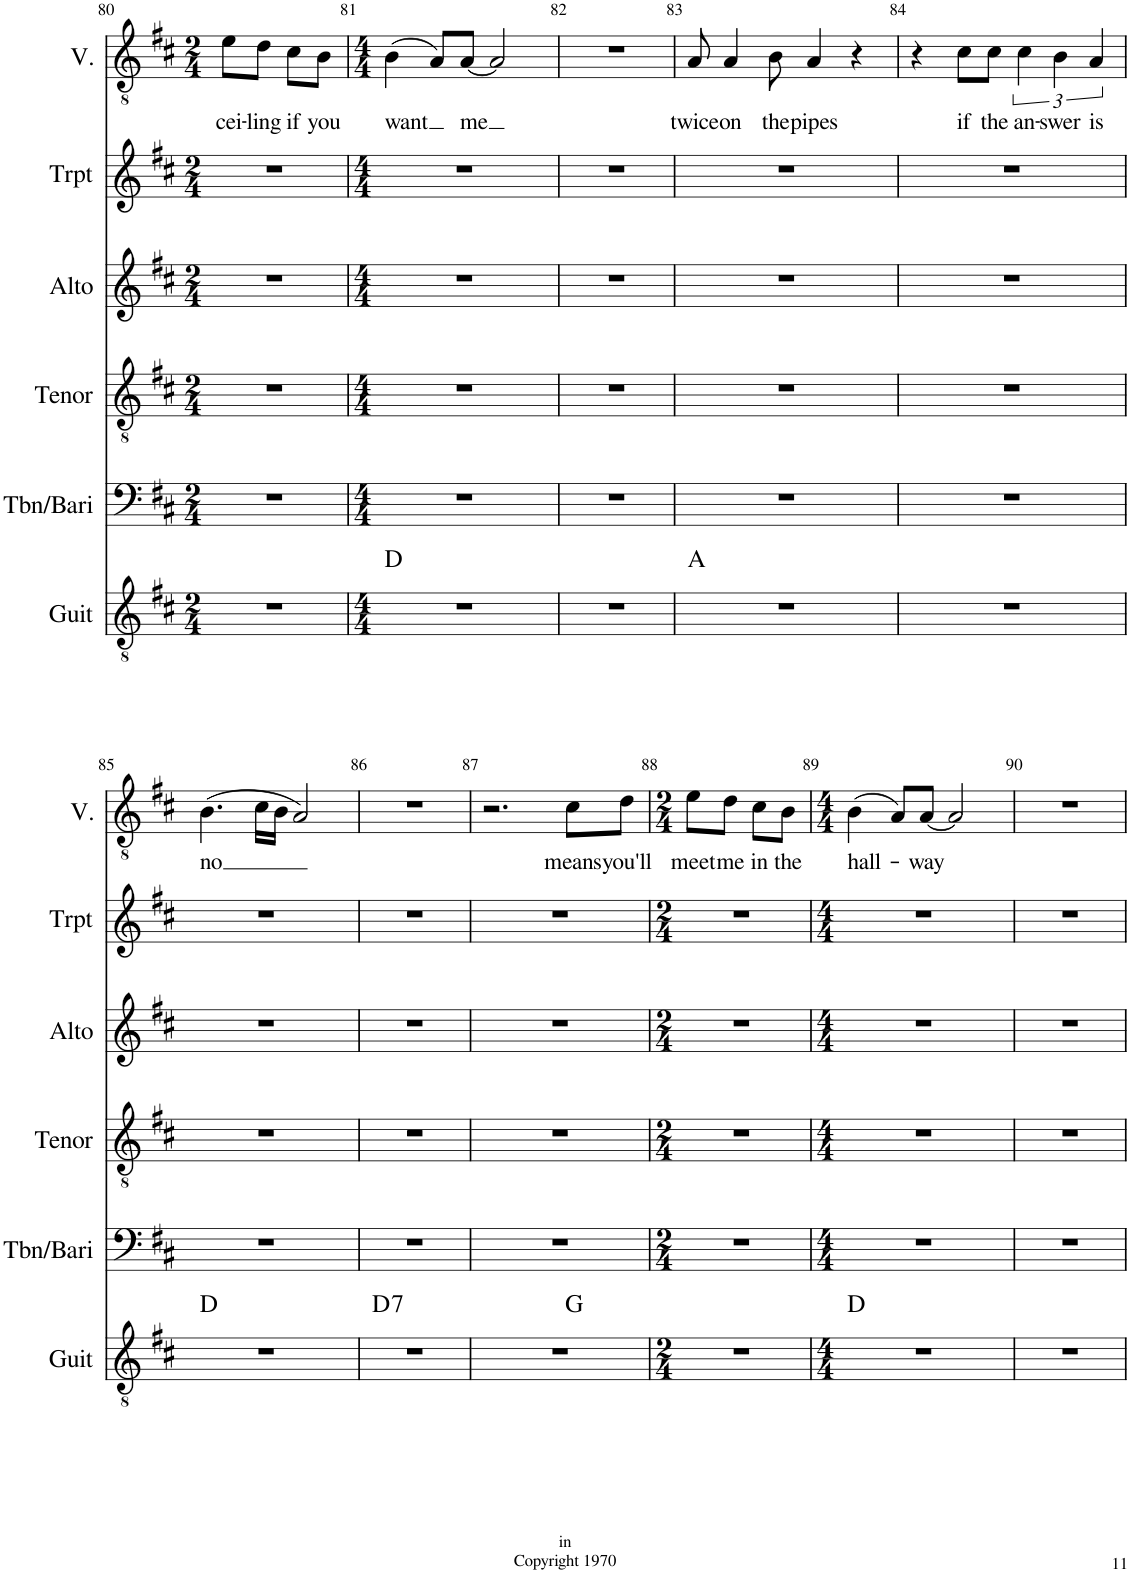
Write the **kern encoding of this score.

**kern	**harte	**kern	**kern	**kern	**kern	**kern	**text
*part6	*part6	*part5	*part4	*part3	*part2	*part1	*part1
*staff6	*	*staff5	*staff4	*staff3	*staff2	*staff1	*staff1
*I"Guit	*	*I"Tbn/Bari	*I"Tenor	*I"Alto	*I"Trpt	*I"Vocal	*
*I'Guit	*	*I'Tbn/Bari	*I'Tenor	*I'Alto	*I'Trpt	*I'V.	*
!!LO:PB:g=z
*clefGv2	*	*clefF4	*clefGv2	*clefG2	*clefG2	*clefGv2	*
*	*	*	*ITrd8c14	*ITrd5c9	*ITrd1c2	*	*
*k[f#c#]	*	*k[f#c#]	*k[f#c#]	*k[f#c#]	*k[f#c#]	*k[f#c#]	*
*M2/4	*	*M2/4	*M2/4	*M2/4	*M2/4	*M2/4	*
=80	=80	=80	=80	=80	=80	=80	=80
!	!	!	!	!	!	!	!LO:LY:b
2r	.	2r	2r	2r	2r	8e\L	cei-
!	!	!	!	!	!	!	!LO:LY:b
.	.	.	.	.	.	8d\J	-ling
!	!	!	!	!	!	!	!LO:LY:b
.	.	.	.	.	.	8c#\L	if
!	!	!	!	!	!	!	!LO:LY:b
.	.	.	.	.	.	8B\J	you
=81	=81	=81	=81	=81	=81	=81	=81
*M4/4	*	*M4/4	*M4/4	*M4/4	*M4/4	*M4/4	*
!	!	!	!	!	!	!	!LO:LY:b
1r	D:maj	1r	1r	1r	1r	(4B\	want
.	.	.	.	.	.	8A/L)	.
!	!	!	!	!	!	!	!LO:LY:b
.	.	.	.	.	.	[8A/J	me
.	.	.	.	.	.	2A/]	.
=82	=82	=82	=82	=82	=82	=82	=82
1r	.	1r	1r	1r	1r	1r	.
=83	=83	=83	=83	=83	=83	=83	=83
!	!	!	!	!	!	!	!LO:LY:b
1r	A:maj	1r	1r	1r	1r	8A/	twice
!	!	!	!	!	!	!	!LO:LY:b
.	.	.	.	.	.	4A/	on
!	!	!	!	!	!	!	!LO:LY:b
.	.	.	.	.	.	8B\	the
!	!	!	!	!	!	!	!LO:LY:b
.	.	.	.	.	.	4A/	pipes
.	.	.	.	.	.	4r	.
=84	=84	=84	=84	=84	=84	=84	=84
1r	.	1r	1r	1r	1r	4r	.
!	!	!	!	!	!	!	!LO:LY:b
.	.	.	.	.	.	8c#\L	if
!	!	!	!	!	!	!	!LO:LY:b
.	.	.	.	.	.	8c#\J	the
!	!	!	!	!	!	!	!LO:LY:b
.	.	.	.	.	.	6c#\	an-
!	!	!	!	!	!	!	!LO:LY:b
.	.	.	.	.	.	6B\	-swer
!	!	!	!	!	!	!	!LO:LY:b
.	.	.	.	.	.	6A/	is
!!LO:LB:g=z
=85	=85	=85	=85	=85	=85	=85	=85
!	!	!	!	!	!	!	!LO:LY:b
1r	D:maj	1r	1r	1r	1r	(4.B\	no
.	.	.	.	.	.	16c#\LL	.
.	.	.	.	.	.	16B\JJ	.
.	.	.	.	.	.	2A/)	.
=86	=86	=86	=86	=86	=86	=86	=86
!	!LO:H:kt=7	!	!	!	!	!	!
1r	D:7	1r	1r	1r	1r	1r	.
=87	=87	=87	=87	=87	=87	=87	=87
*^	*	*	*	*	*	*	*
1r	2.ryy	.	1r	1r	1r	1r	2.r	.
!	!	!	!	!	!	!	!	!LO:LY:b
.	4ryy	G:maj	.	.	.	.	8c#\L	means
!	!	!	!	!	!	!	!	!LO:LY:b
.	.	.	.	.	.	.	8d\J	you'll
*v	*v	*	*	*	*	*	*	*
=88	=88	=88	=88	=88	=88	=88	=88
*M2/4	*	*M2/4	*M2/4	*M2/4	*M2/4	*M2/4	*
*^	*	*	*	*	*	*	*
!	!	!	!	!	!	!	!	!LO:LY:b
*v	*v	*	*	*	*	*	*	*
2r	.	2r	2r	2r	2r	8e\L	meet
!	!	!	!	!	!	!	!LO:LY:b
.	.	.	.	.	.	8d\J	me
!	!	!	!	!	!	!	!LO:LY:b
.	.	.	.	.	.	8c#\L	in
!	!	!	!	!	!	!	!LO:LY:b
.	.	.	.	.	.	8B\J	the
=89	=89	=89	=89	=89	=89	=89	=89
*M4/4	*	*M4/4	*M4/4	*M4/4	*M4/4	*M4/4	*
!	!	!	!	!	!	!	!LO:LY:b
1r	D:maj	1r	1r	1r	1r	(4B\	hall-
.	.	.	.	.	.	8A/L)	.
!	!	!	!	!	!	!	!LO:LY:b
.	.	.	.	.	.	[8A/J	-way
.	.	.	.	.	.	2A/]	.
=90	=90	=90	=90	=90	=90	=90	=90
1r	.	1r	1r	1r	1r	1r	.
=	=	=	=	=	=	=	=
*-	*-	*-	*-	*-	*-	*-	*-
